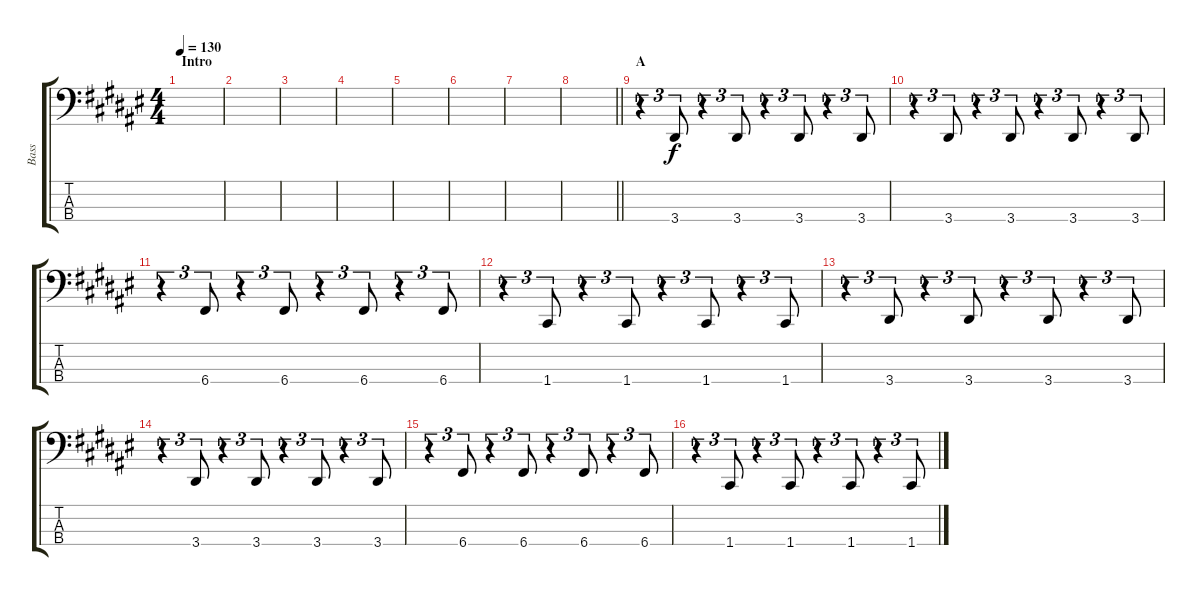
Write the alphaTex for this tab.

\track ("Bass" "Bass") {instrument synthbass1}
\staff {score tabs}
\tuning (Eb2 Bb1 F1 C1) {hide}
\ts (4 4)
\section ("" "Intro")
\tempo 130
\clef f4
\ks d#minor
|
|
|
|
|
|
|
\barLineRight lightlight
|
\section ("" "A")
r.4{tu (3 2)} 3.4.8{tu (3 2)} r.4{tu (3 2)} 3.4.8{tu (3 2)} r.4{tu (3 2)} 3.4.8{tu (3 2)} r.4{tu (3 2)} 3.4.8{tu (3 2)} |
r.4{tu (3 2)} 3.4.8{tu (3 2)} r.4{tu (3 2)} 3.4.8{tu (3 2)} r.4{tu (3 2)} 3.4.8{tu (3 2)} r.4{tu (3 2)} 3.4.8{tu (3 2)} |
r.4{tu (3 2)} 6.4.8{tu (3 2)} r.4{tu (3 2)} 6.4.8{tu (3 2)} r.4{tu (3 2)} 6.4.8{tu (3 2)} r.4{tu (3 2)} 6.4.8{tu (3 2)} |
r.4{tu (3 2)} 1.4.8{tu (3 2)} r.4{tu (3 2)} 1.4.8{tu (3 2)} r.4{tu (3 2)} 1.4.8{tu (3 2)} r.4{tu (3 2)} 1.4.8{tu (3 2)} |
r.4{tu (3 2)} 3.4.8{tu (3 2)} r.4{tu (3 2)} 3.4.8{tu (3 2)} r.4{tu (3 2)} 3.4.8{tu (3 2)} r.4{tu (3 2)} 3.4.8{tu (3 2)} |
r.4{tu (3 2)} 3.4.8{tu (3 2)} r.4{tu (3 2)} 3.4.8{tu (3 2)} r.4{tu (3 2)} 3.4.8{tu (3 2)} r.4{tu (3 2)} 3.4.8{tu (3 2)} |
r.4{tu (3 2)} 6.4.8{tu (3 2)} r.4{tu (3 2)} 6.4.8{tu (3 2)} r.4{tu (3 2)} 6.4.8{tu (3 2)} r.4{tu (3 2)} 6.4.8{tu (3 2)} |
r.4{tu (3 2)} 1.4.8{tu (3 2)} r.4{tu (3 2)} 1.4.8{tu (3 2)} r.4{tu (3 2)} 1.4.8{tu (3 2)} r.4{tu (3 2)} 1.4.8{tu (3 2)}
